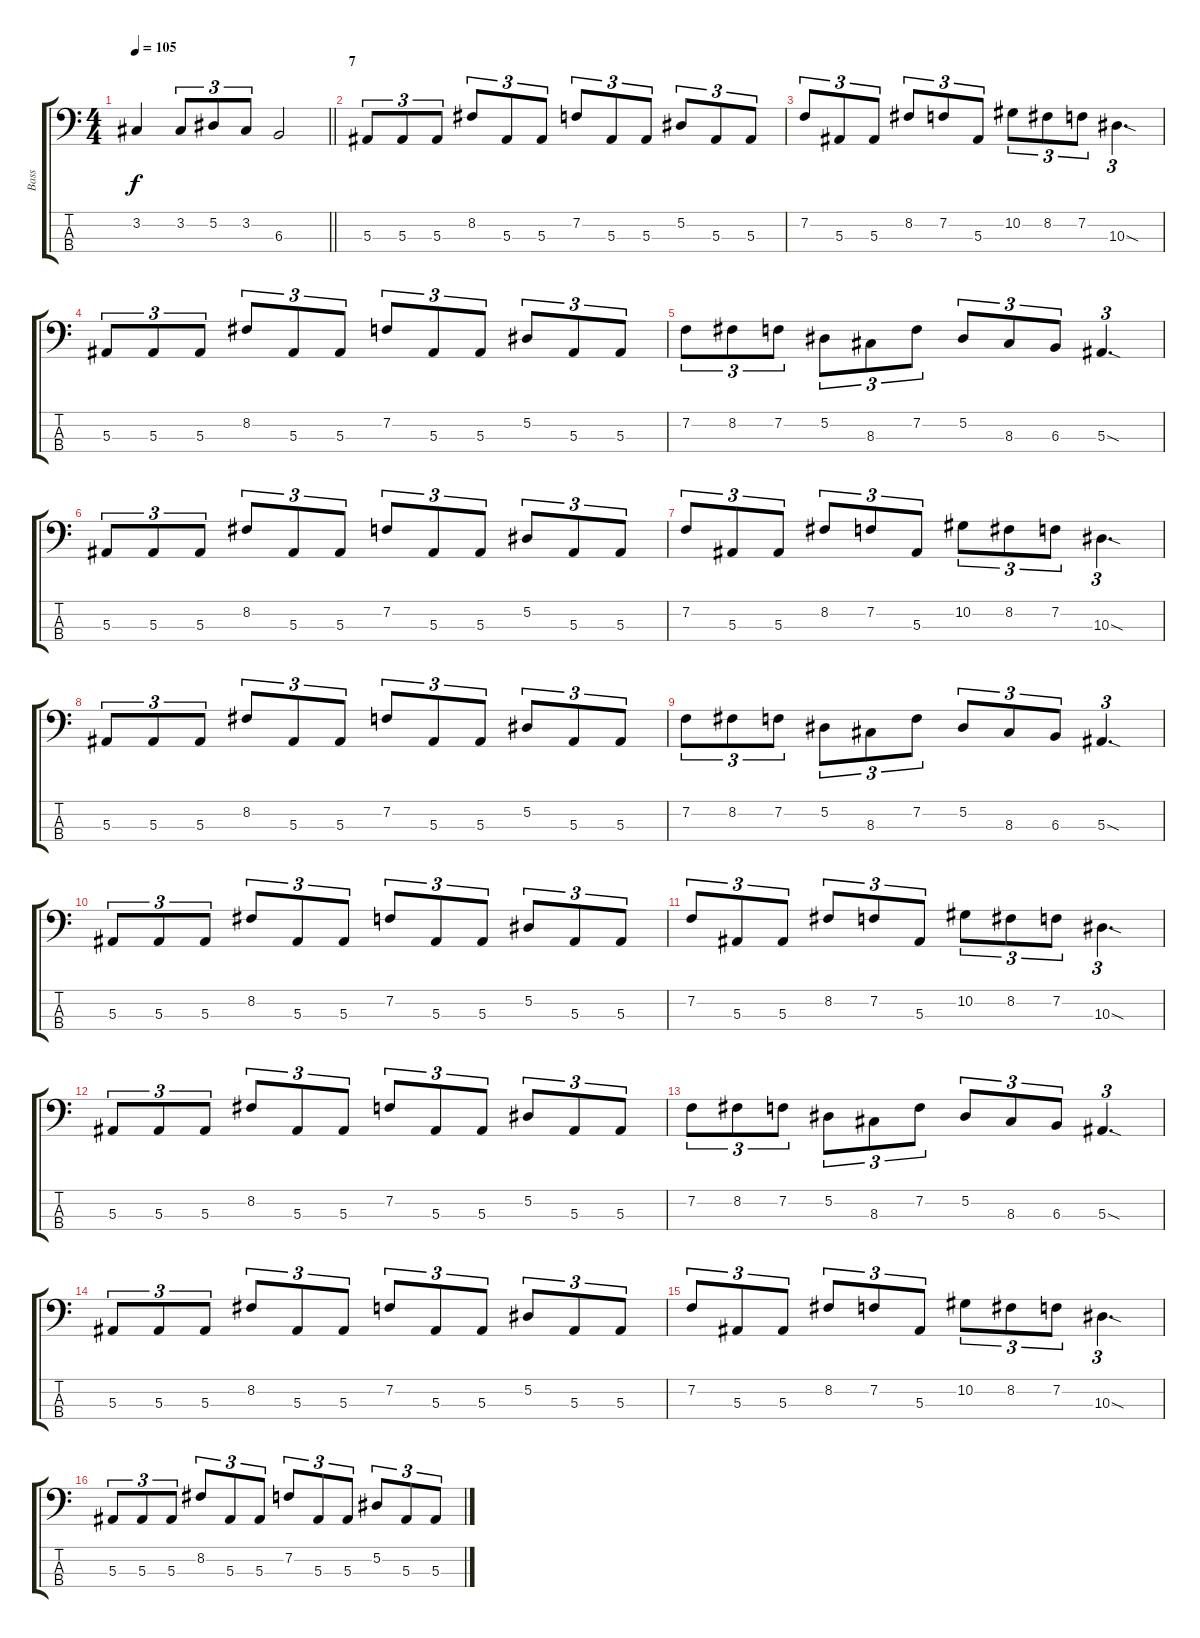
\track ("Bass" "Bass") {instrument electricbassfinger}
\staff {score tabs}
\tuning (Eb2 Bb1 F1 C1) {hide}
\ts (4 4)
\tempo 105
\clef f4
\barLineRight lightlight
\ks c
3.2.4{dy f} 3.2.8{tu (3 2)} 5.2.8{tu (3 2)} 3.2.8{tu (3 2)} 6.3.2 |
\section ("" "7")
5.3.8{tu (3 2)} 5.3.8{tu (3 2)} 5.3.8{tu (3 2)} 8.2.8{tu (3 2)} 5.3.8{tu (3 2)} 5.3.8{tu (3 2)} 7.2.8{tu (3 2)} 5.3.8{tu (3 2)} 5.3.8{tu (3 2)} 5.2.8{tu (3 2)} 5.3.8{tu (3 2)} 5.3.8{tu (3 2)} |
7.2.8{tu (3 2)} 5.3.8{tu (3 2)} 5.3.8{tu (3 2)} 8.2.8{tu (3 2)} 7.2.8{tu (3 2)} 5.3.8{tu (3 2)} 10.2.8{tu (3 2)} 8.2.8{tu (3 2)} 7.2.8{tu (3 2)} 10.3{sod}.4{d tu (3 2)} |
5.3.8{tu (3 2)} 5.3.8{tu (3 2)} 5.3.8{tu (3 2)} 8.2.8{tu (3 2)} 5.3.8{tu (3 2)} 5.3.8{tu (3 2)} 7.2.8{tu (3 2)} 5.3.8{tu (3 2)} 5.3.8{tu (3 2)} 5.2.8{tu (3 2)} 5.3.8{tu (3 2)} 5.3.8{tu (3 2)} |
7.2.8{tu (3 2)} 8.2.8{tu (3 2)} 7.2.8{tu (3 2)} 5.2.8{tu (3 2)} 8.3.8{tu (3 2)} 7.2.8{tu (3 2)} 5.2.8{tu (3 2)} 8.3.8{tu (3 2)} 6.3.8{tu (3 2)} 5.3{sod}.4{d tu (3 2)} |
5.3.8{tu (3 2)} 5.3.8{tu (3 2)} 5.3.8{tu (3 2)} 8.2.8{tu (3 2)} 5.3.8{tu (3 2)} 5.3.8{tu (3 2)} 7.2.8{tu (3 2)} 5.3.8{tu (3 2)} 5.3.8{tu (3 2)} 5.2.8{tu (3 2)} 5.3.8{tu (3 2)} 5.3.8{tu (3 2)} |
7.2.8{tu (3 2)} 5.3.8{tu (3 2)} 5.3.8{tu (3 2)} 8.2.8{tu (3 2)} 7.2.8{tu (3 2)} 5.3.8{tu (3 2)} 10.2.8{tu (3 2)} 8.2.8{tu (3 2)} 7.2.8{tu (3 2)} 10.3{sod}.4{d tu (3 2)} |
5.3.8{tu (3 2)} 5.3.8{tu (3 2)} 5.3.8{tu (3 2)} 8.2.8{tu (3 2)} 5.3.8{tu (3 2)} 5.3.8{tu (3 2)} 7.2.8{tu (3 2)} 5.3.8{tu (3 2)} 5.3.8{tu (3 2)} 5.2.8{tu (3 2)} 5.3.8{tu (3 2)} 5.3.8{tu (3 2)} |
7.2.8{tu (3 2)} 8.2.8{tu (3 2)} 7.2.8{tu (3 2)} 5.2.8{tu (3 2)} 8.3.8{tu (3 2)} 7.2.8{tu (3 2)} 5.2.8{tu (3 2)} 8.3.8{tu (3 2)} 6.3.8{tu (3 2)} 5.3{sod}.4{d tu (3 2)} |
5.3.8{tu (3 2)} 5.3.8{tu (3 2)} 5.3.8{tu (3 2)} 8.2.8{tu (3 2)} 5.3.8{tu (3 2)} 5.3.8{tu (3 2)} 7.2.8{tu (3 2)} 5.3.8{tu (3 2)} 5.3.8{tu (3 2)} 5.2.8{tu (3 2)} 5.3.8{tu (3 2)} 5.3.8{tu (3 2)} |
7.2.8{tu (3 2)} 5.3.8{tu (3 2)} 5.3.8{tu (3 2)} 8.2.8{tu (3 2)} 7.2.8{tu (3 2)} 5.3.8{tu (3 2)} 10.2.8{tu (3 2)} 8.2.8{tu (3 2)} 7.2.8{tu (3 2)} 10.3{sod}.4{d tu (3 2)} |
5.3.8{tu (3 2)} 5.3.8{tu (3 2)} 5.3.8{tu (3 2)} 8.2.8{tu (3 2)} 5.3.8{tu (3 2)} 5.3.8{tu (3 2)} 7.2.8{tu (3 2)} 5.3.8{tu (3 2)} 5.3.8{tu (3 2)} 5.2.8{tu (3 2)} 5.3.8{tu (3 2)} 5.3.8{tu (3 2)} |
7.2.8{tu (3 2)} 8.2.8{tu (3 2)} 7.2.8{tu (3 2)} 5.2.8{tu (3 2)} 8.3.8{tu (3 2)} 7.2.8{tu (3 2)} 5.2.8{tu (3 2)} 8.3.8{tu (3 2)} 6.3.8{tu (3 2)} 5.3{sod}.4{d tu (3 2)} |
5.3.8{tu (3 2)} 5.3.8{tu (3 2)} 5.3.8{tu (3 2)} 8.2.8{tu (3 2)} 5.3.8{tu (3 2)} 5.3.8{tu (3 2)} 7.2.8{tu (3 2)} 5.3.8{tu (3 2)} 5.3.8{tu (3 2)} 5.2.8{tu (3 2)} 5.3.8{tu (3 2)} 5.3.8{tu (3 2)} |
7.2.8{tu (3 2)} 5.3.8{tu (3 2)} 5.3.8{tu (3 2)} 8.2.8{tu (3 2)} 7.2.8{tu (3 2)} 5.3.8{tu (3 2)} 10.2.8{tu (3 2)} 8.2.8{tu (3 2)} 7.2.8{tu (3 2)} 10.3{sod}.4{d tu (3 2)} |
5.3.8{tu (3 2)} 5.3.8{tu (3 2)} 5.3.8{tu (3 2)} 8.2.8{tu (3 2)} 5.3.8{tu (3 2)} 5.3.8{tu (3 2)} 7.2.8{tu (3 2)} 5.3.8{tu (3 2)} 5.3.8{tu (3 2)} 5.2.8{tu (3 2)} 5.3.8{tu (3 2)} 5.3.8{tu (3 2)}
